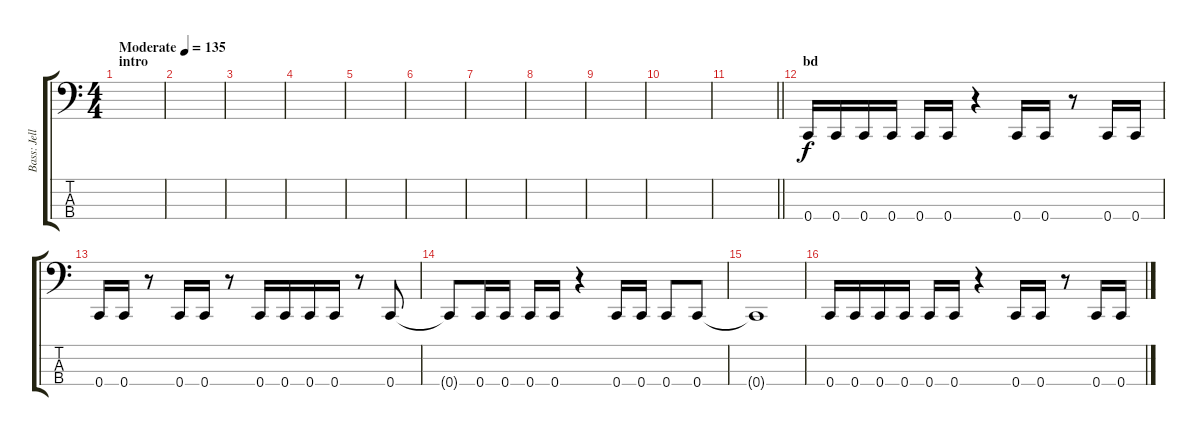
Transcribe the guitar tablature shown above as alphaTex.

\track ("Bass: Jelle" "Bass: Jell") {instrument electricbasspick}
\staff {score tabs}
\tuning (F2 C2 G1 C1) {hide}
\ts (4 4)
\section ("" "intro")
\tempo (135 "Moderate")
\clef f4
\ks c
|
|
|
|
|
|
|
|
|
|
\barLineRight lightlight
|
\section ("" "bd")
0.4.16 0.4.16 0.4.16 0.4.16 0.4.16 0.4.16 r.4 0.4.16 0.4.16 r.8 0.4.16 0.4.16 |
0.4.16 0.4.16 r.8 0.4.16 0.4.16 r.8 0.4.16 0.4.16 0.4.16 0.4.16 r.8 0.4.8 |
0.4{t}.8 0.4.16 0.4.16 0.4.16 0.4.16 r.4 0.4.16 0.4.16 0.4.8 0.4.8 |
0.4{t}.1 |
0.4.16 0.4.16 0.4.16 0.4.16 0.4.16 0.4.16 r.4 0.4.16 0.4.16 r.8 0.4.16 0.4.16
